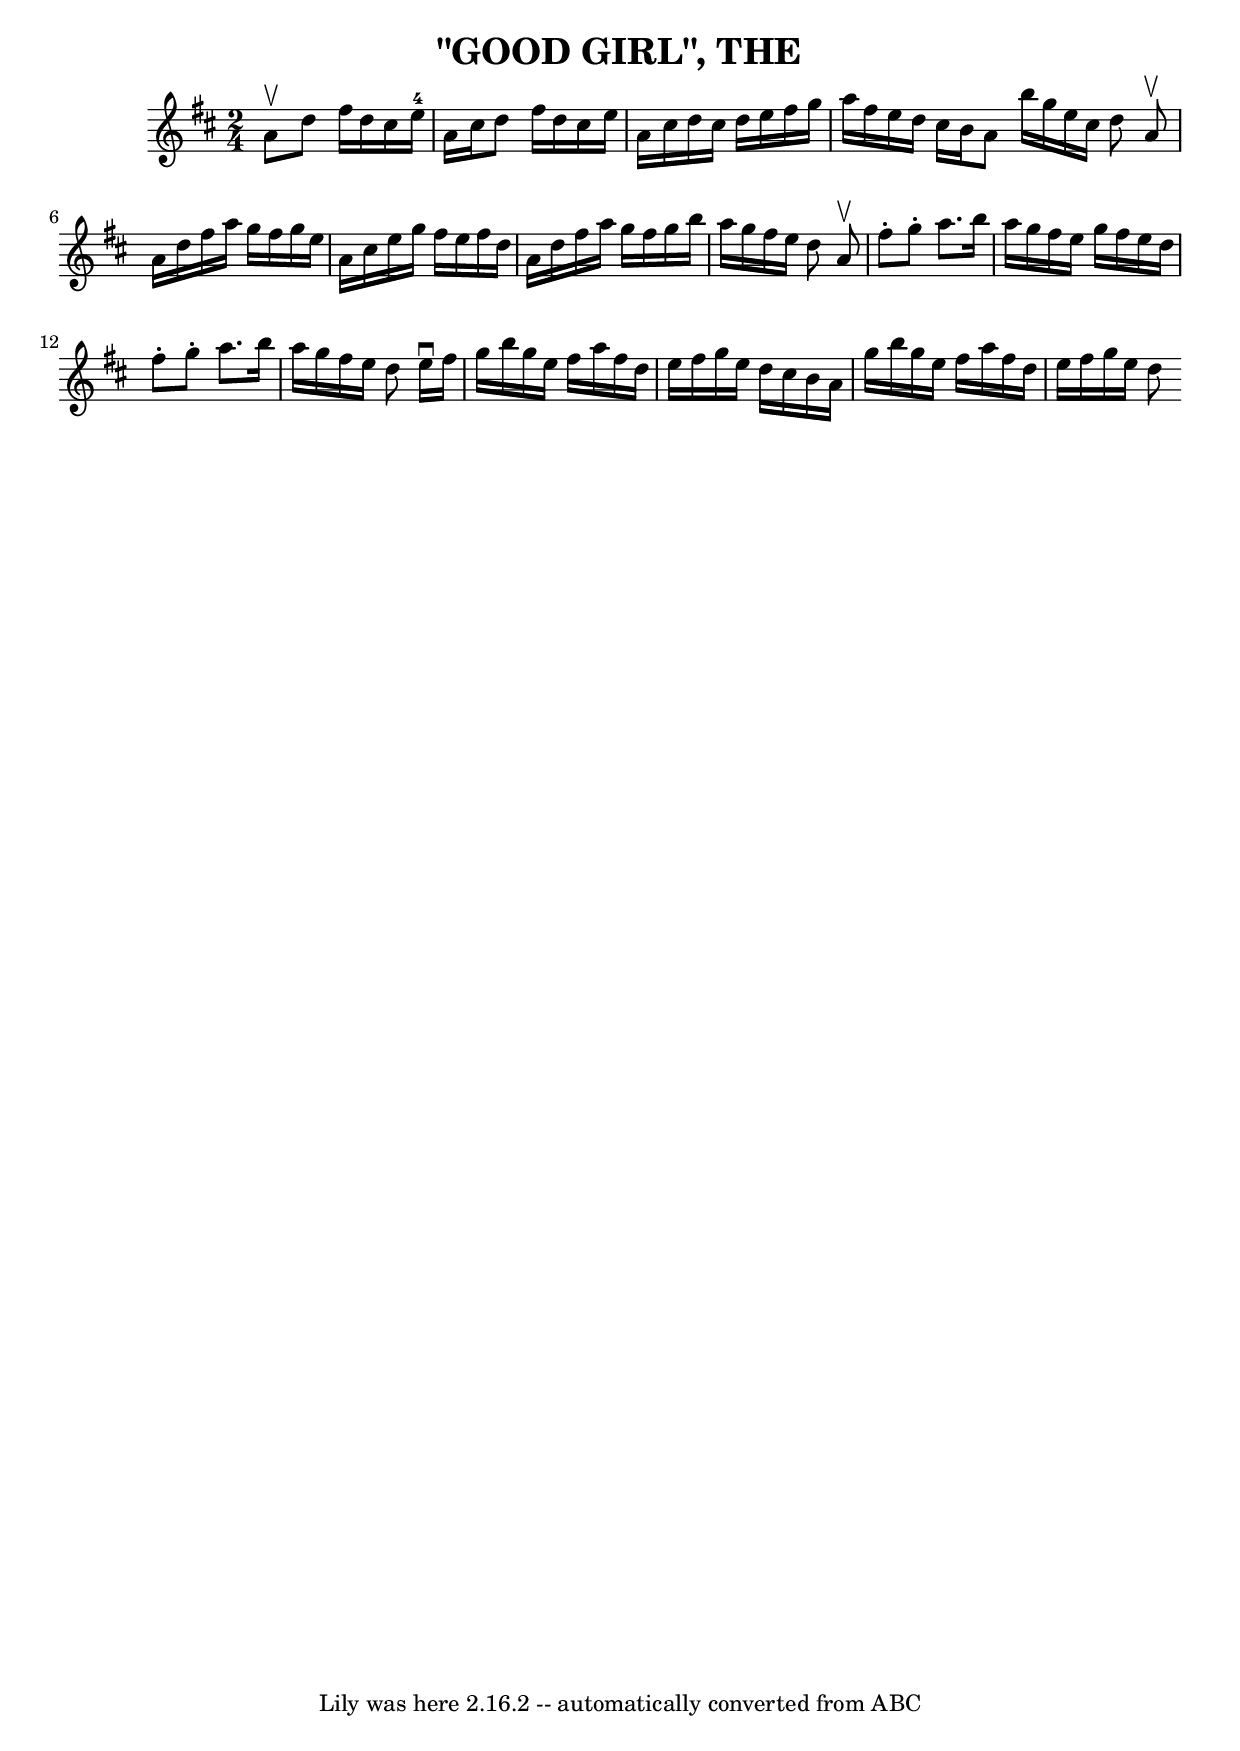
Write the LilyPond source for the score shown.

\version "2.16.2"
\include "Mammoth.ily"
\header {
  %% book = "Coles pg 26.8"
  crossRefNumber = "8"
  footnotes = "\\\\GOOD GIRL -- First lady turn second gent, first gent turn second lady.\\\\Four hands half round, and back to places.  Two couples down centre,\\\\back, first couple cast off.  Right and left 4."
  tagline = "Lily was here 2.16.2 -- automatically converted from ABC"
  title = "\"GOOD GIRL\", THE"

}
voicedefault =  {


  \time 2/4 
  \key d \major
  a'8^\upbow   |
  d''8 fis''16 d''16    
  cis''16 e''16-4 a'16 cis''16    |
  d''8 fis''16 d''16  
  cis''16 e''16 a'16 cis''16    |
  d''16 cis''16 d''16   
  e''16 fis''16 g''16 a''16 fis''16    |
  e''16 d''16    
  cis''16 b'16 a'8    \bar ":|" b''16 g''16 e''16 cis''16    
  d''8    \bar "||"     \bar "|:" a'8^\upbow   |
  a'16 d''16    
  fis''16 a''16 g''16 fis''16 g''16 e''16    |
  a'16    
  cis''16 e''16 g''16 fis''16 e''16 fis''16 d''16    |
  
  a'16 d''16 fis''16 a''16 g''16 fis''16 g''16 b''16    
  |
  a''16 g''16 fis''16 e''16 d''8    \bar ":|"     
  \bar "|:" a'8^\upbow   |
  fis''8 -. g''8 -. a''8. b''16    
  |
  a''16 g''16 fis''16 e''16 g''16 fis''16 e''16    
  d''16    |
  fis''8 -. g''8 -. a''8. b''16    |
  a''16    
  g''16 fis''16 e''16 d''8    \bar ":|"     \bar "|:" e''16^\downbow  
  fis''16    |
  g''16 b''16 g''16 e''16 fis''16 a''16    
  fis''16 d''16    |
  e''16 fis''16 g''16 e''16 d''16    
  cis''16 b'16 a'16    |
  g''16 b''16 g''16 e''16    
  fis''16 a''16 fis''16 d''16    |
  e''16 fis''16 g''16    
  e''16 d''8    \bar ":|"   

}

\score{
  <<

    \context Staff="default"
    {
      \voicedefault 
      
    }

  >>
  \layout {
    
  }
  \midi {
  }

}
